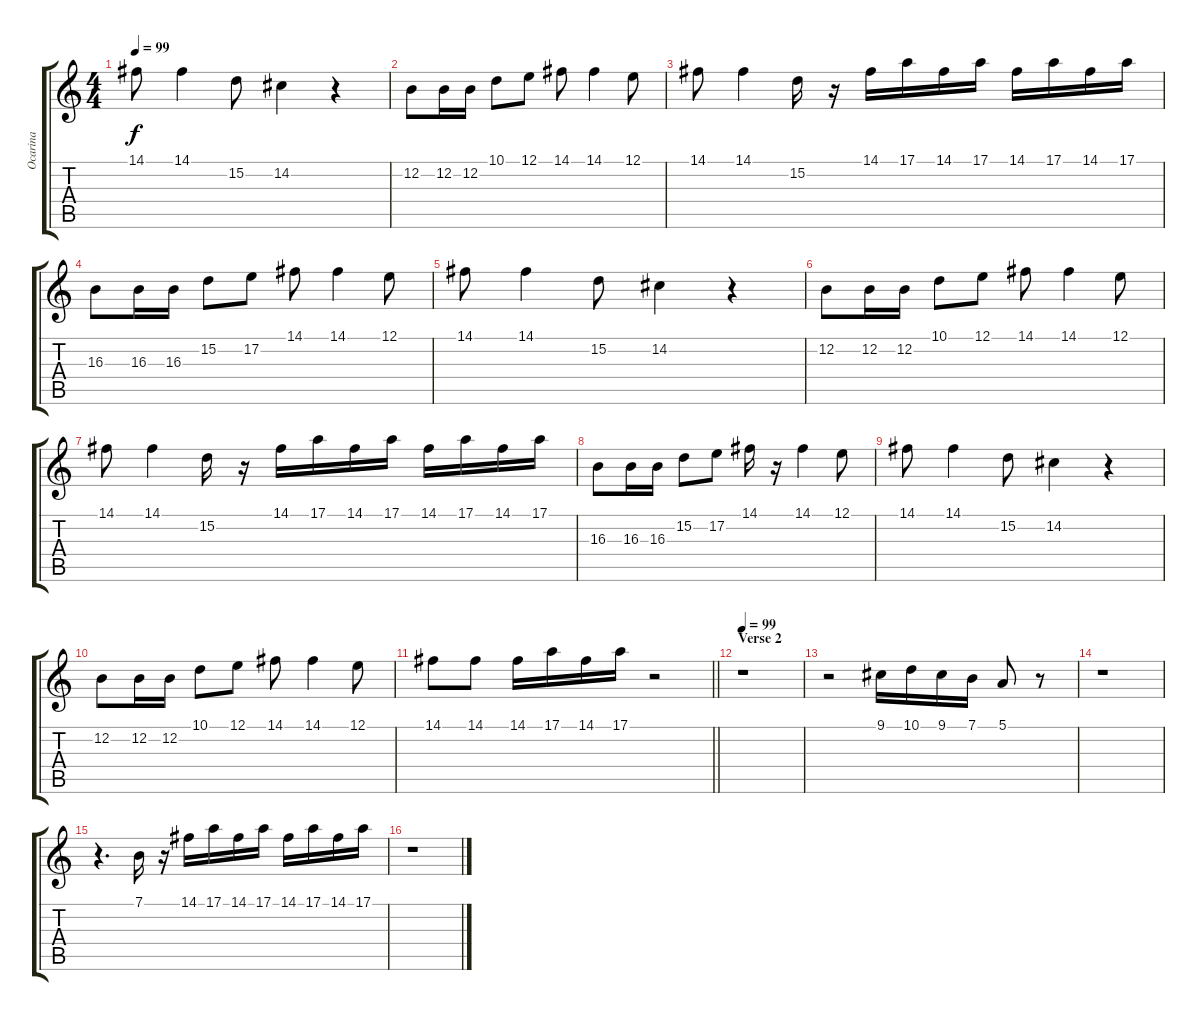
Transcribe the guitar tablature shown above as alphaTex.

\track ("Ocarina" "Ocarina") {instrument ocarina}
\staff {score tabs}
\tuning (E4 B3 G3 D3 A2 E2) {hide}
\ts (4 4)
\tempo 99
\clef g2
\ks c
14.1.8{dy f} 14.1.4 15.2.8 14.2.4 r.4 |
12.2.8 12.2.16 12.2.16 10.1.8 12.1.8 14.1.8 14.1.4 12.1.8 |
14.1.8 14.1.4 15.2.16 r.16 14.1.16 17.1.16 14.1.16 17.1.16 14.1.16 17.1.16 14.1.16 17.1.16 |
16.3.8 16.3.16 16.3.16 15.2.8 17.2.8 14.1.8 14.1.4 12.1.8 |
14.1.8 14.1.4 15.2.8 14.2.4 r.4 |
12.2.8 12.2.16 12.2.16 10.1.8 12.1.8 14.1.8 14.1.4 12.1.8 |
14.1.8 14.1.4 15.2.16 r.16 14.1.16 17.1.16 14.1.16 17.1.16 14.1.16 17.1.16 14.1.16 17.1.16 |
16.3.8 16.3.16 16.3.16 15.2.8 17.2.8 14.1.16 r.16 14.1.4 12.1.8 |
14.1.8 14.1.4 15.2.8 14.2.4 r.4 |
12.2.8 12.2.16 12.2.16 10.1.8 12.1.8 14.1.8 14.1.4 12.1.8 |
\barLineRight lightlight
14.1.8 14.1.8 14.1.16 17.1.16 14.1.16 17.1.16 r.2 |
\section ("" "Verse 2")
\tempo 99
r.1 |
r.2 9.1.16 10.1.16 9.1.16 7.1.16 5.1.8 r.8 |
r.1 |
r.4{d} 7.1.16 r.16 14.1.16 17.1.16 14.1.16 17.1.16 14.1.16 17.1.16 14.1.16 17.1.16 |
r.1
